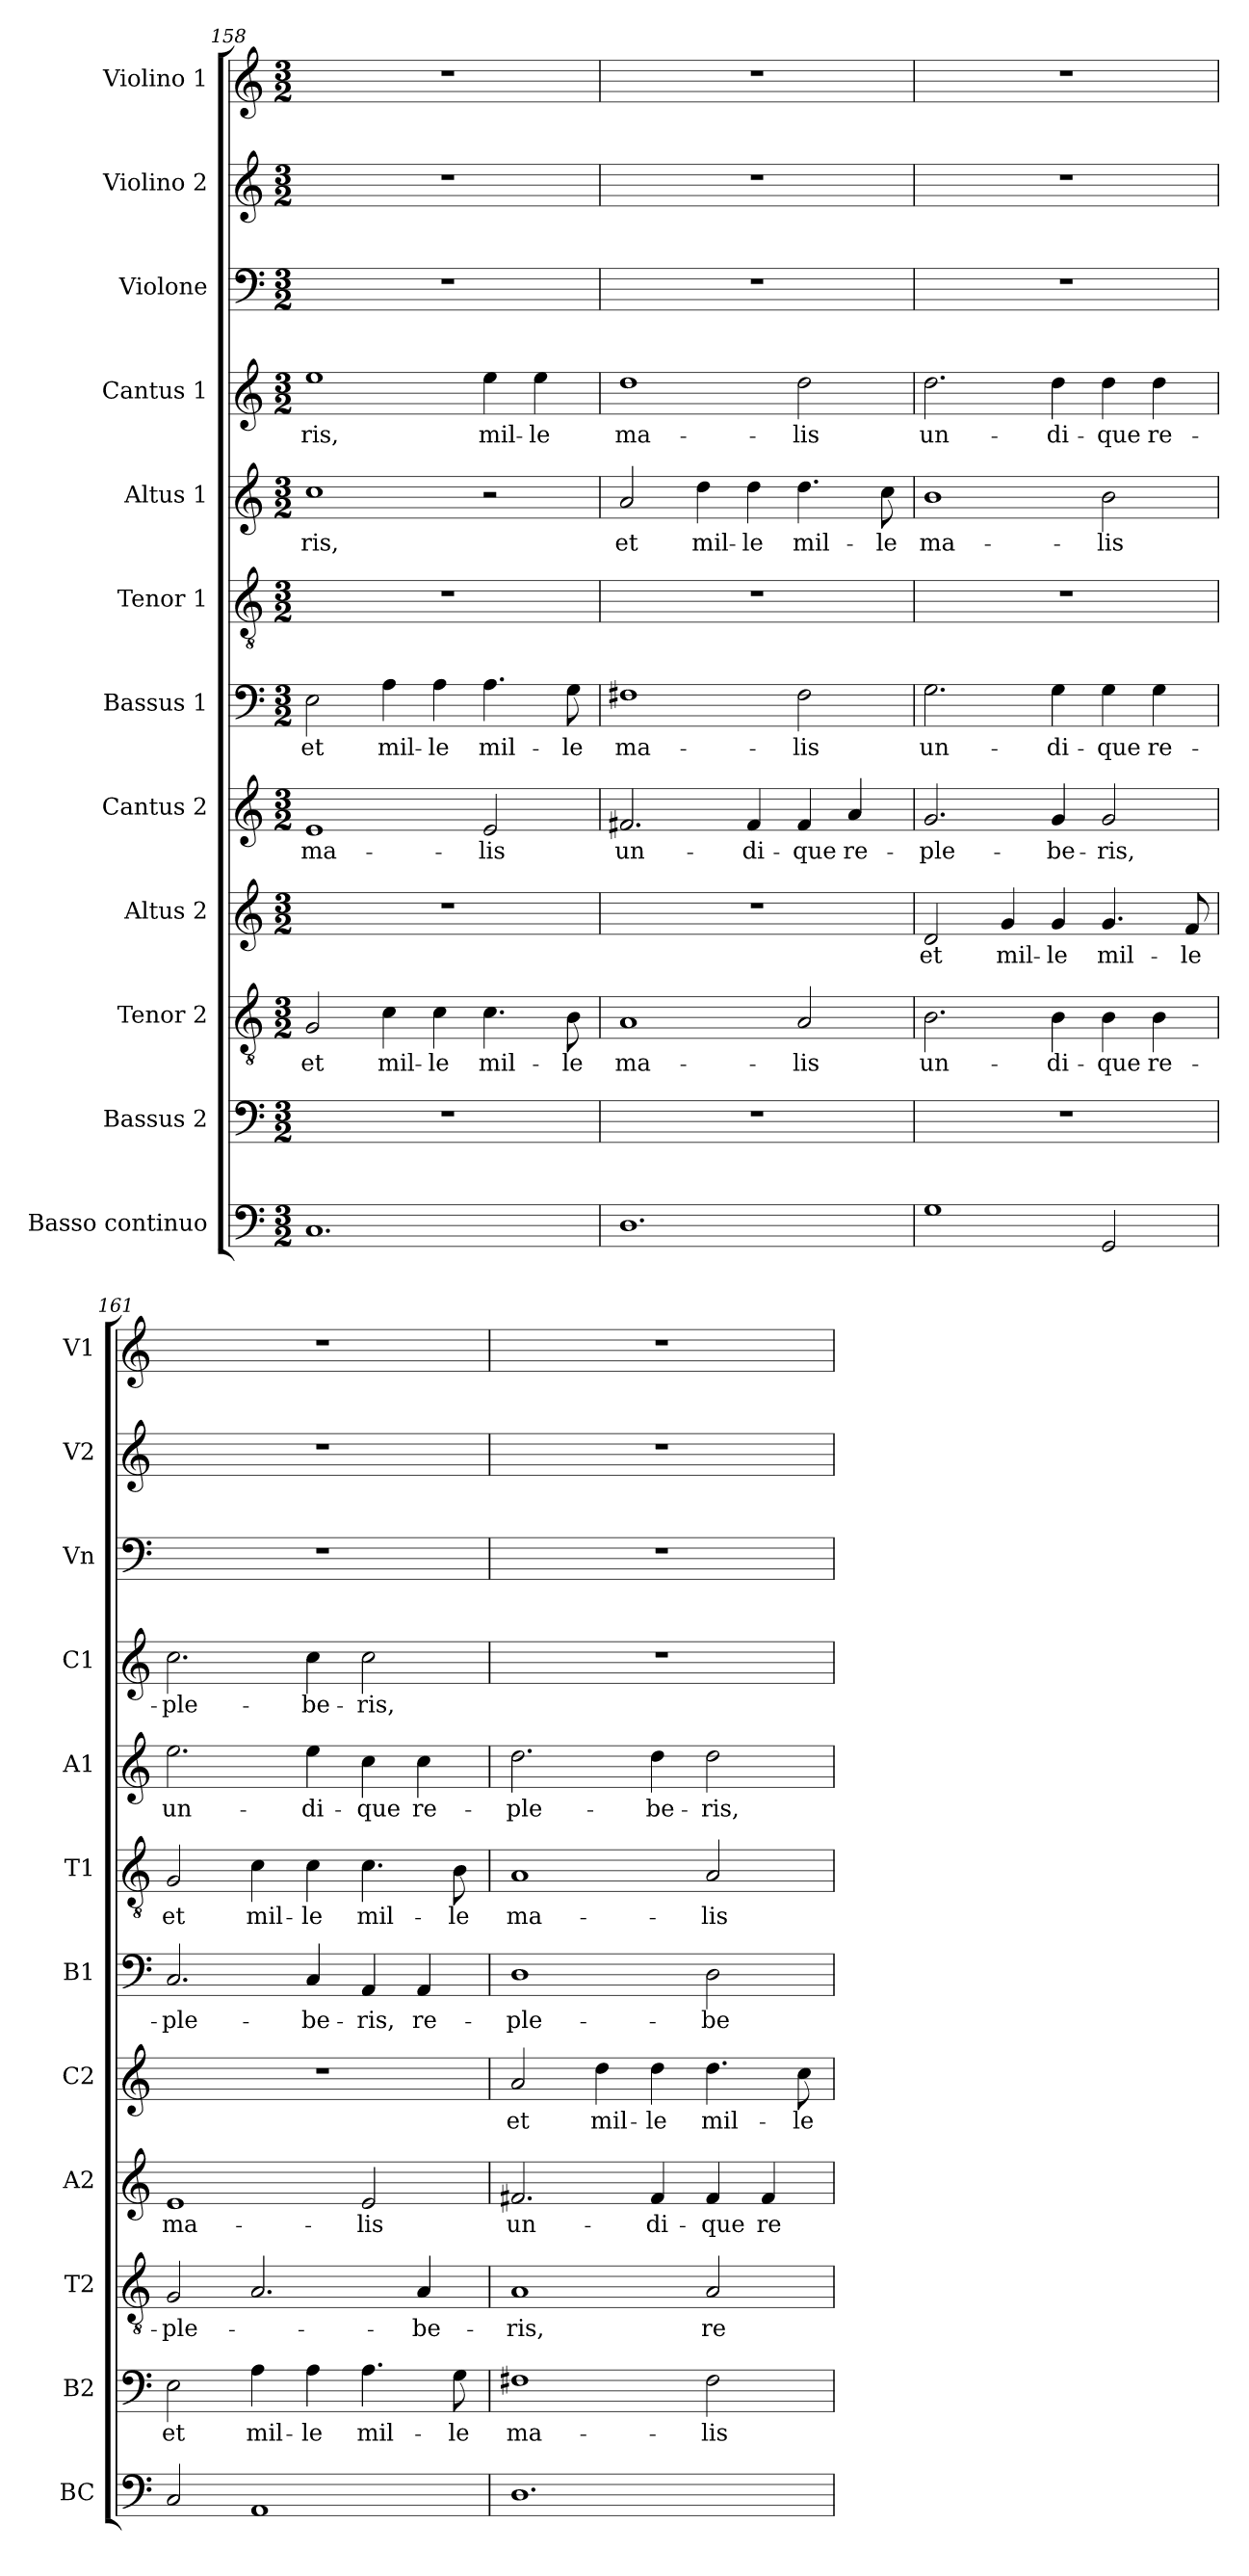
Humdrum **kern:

**kern	**kern	**text	**kern	**text	**kern	**text	**kern	**text	**kern	**text	**kern	**text	**kern	**text	**kern	**text	**kern	**kern	**kern
*part12	*part11	*part11	*part10	*part10	*part9	*part9	*part8	*part8	*part7	*part7	*part6	*part6	*part5	*part5	*part4	*part4	*part3	*part2	*part1
*staff12	*staff11	*staff11	*staff10	*staff10	*staff9	*staff9	*staff8	*staff8	*staff7	*staff7	*staff6	*staff6	*staff5	*staff5	*staff4	*staff4	*staff3	*staff2	*staff1
*I"Basso continuo	*I"Bassus 2	*	*I"Tenor 2	*	*I"Altus 2	*	*I"Cantus 2	*	*I"Bassus 1	*	*I"Tenor 1	*	*I"Altus 1	*	*I"Cantus 1	*	*I"Violone	*I"Violino 2	*I"Violino 1
*I'BC	*I'B2	*	*I'T2	*	*I'A2	*	*I'C2	*	*I'B1	*	*I'T1	*	*I'A1	*	*I'C1	*	*I'Vn	*I'V2	*I'V1
*clefF4	*clefF4	*	*clefGv2	*	*clefG2	*	*clefG2	*	*clefF4	*	*clefGv2	*	*clefG2	*	*clefG2	*	*clefF4	*clefG2	*clefG2
*ITrd7c12	*	*	*	*	*	*	*	*	*	*	*	*	*	*	*	*	*ITrd7c12	*	*
*k[]	*k[]	*	*k[]	*	*k[]	*	*k[]	*	*k[]	*	*k[]	*	*k[]	*	*k[]	*	*k[]	*k[]	*k[]
*C:	*C:	*	*C:	*	*C:	*	*C:	*	*C:	*	*C:	*	*C:	*	*C:	*	*C:	*C:	*C:
*M3/2	*M3/2	*	*M3/2	*	*M3/2	*	*M3/2	*	*M3/2	*	*M3/2	*	*M3/2	*	*M3/2	*	*M3/2	*M3/2	*M3/2
=158	=158	=158	=158	=158	=158	=158	=158	=158	=158	=158	=158	=158	=158	=158	=158	=158	=158	=158	=158
!	!	!	!	!LO:LY:b	!	!	!	!LO:LY:b	!	!LO:LY:b	!	!	!	!LO:LY:b	!	!LO:LY:b	!	!	!
1.CC	1.r	.	2G/	et	1.r	.	1e	ma-	2E\	et	1.r	.	1cc	-ris,	1ee	-ris,	1.r	1.r	1.r
!	!	!	!	!LO:LY:b	!	!	!	!	!	!LO:LY:b	!	!	!	!	!	!	!	!	!
.	.	.	4c\	mil-	.	.	.	.	4A\	mil-	.	.	.	.	.	.	.	.	.
!	!	!	!	!LO:LY:b	!	!	!	!	!	!LO:LY:b	!	!	!	!	!	!	!	!	!
.	.	.	4c\	-le	.	.	.	.	4A\	-le	.	.	.	.	.	.	.	.	.
!	!	!	!	!LO:LY:b	!	!	!	!LO:LY:b	!	!LO:LY:b	!	!	!	!	!	!LO:LY:b	!	!	!
.	.	.	4.c\	mil-	.	.	2e/	-lis	4.A\	mil-	.	.	2r	.	4ee\	mil-	.	.	.
!	!	!	!	!	!	!	!	!	!	!	!	!	!	!	!	!LO:LY:b	!	!	!
.	.	.	.	.	.	.	.	.	.	.	.	.	.	.	4ee\	-le	.	.	.
!	!	!	!	!LO:LY:b	!	!	!	!	!	!LO:LY:b	!	!	!	!	!	!	!	!	!
.	.	.	8B\	-le	.	.	.	.	8G\	-le	.	.	.	.	.	.	.	.	.
=159	=159	=159	=159	=159	=159	=159	=159	=159	=159	=159	=159	=159	=159	=159	=159	=159	=159	=159	=159
!	!	!	!	!LO:LY:b	!	!	!	!LO:LY:b	!	!LO:LY:b	!	!	!	!LO:LY:b	!	!LO:LY:b	!	!	!
1.DD	1.r	.	1A	ma-	1.r	.	2.f#X/	un-	1F#X	ma-	1.r	.	2a/	et	1dd	ma-	1.r	1.r	1.r
!	!	!	!	!	!	!	!	!	!	!	!	!	!	!LO:LY:b	!	!	!	!	!
.	.	.	.	.	.	.	.	.	.	.	.	.	4dd\	mil-	.	.	.	.	.
!	!	!	!	!	!	!	!	!LO:LY:b	!	!	!	!	!	!LO:LY:b	!	!	!	!	!
.	.	.	.	.	.	.	4f#/	-di-	.	.	.	.	4dd\	-le	.	.	.	.	.
!	!	!	!	!LO:LY:b	!	!	!	!LO:LY:b	!	!LO:LY:b	!	!	!	!LO:LY:b	!	!LO:LY:b	!	!	!
.	.	.	2A/	-lis	.	.	4f#/	-que	2F#\	-lis	.	.	4.dd\	mil-	2dd\	-lis	.	.	.
!	!	!	!	!	!	!	!	!LO:LY:b	!	!	!	!	!	!	!	!	!	!	!
.	.	.	.	.	.	.	4a/	re-	.	.	.	.	.	.	.	.	.	.	.
!	!	!	!	!	!	!	!	!	!	!	!	!	!	!LO:LY:b	!	!	!	!	!
.	.	.	.	.	.	.	.	.	.	.	.	.	8cc\	-le	.	.	.	.	.
=160	=160	=160	=160	=160	=160	=160	=160	=160	=160	=160	=160	=160	=160	=160	=160	=160	=160	=160	=160
!	!	!	!	!LO:LY:b	!	!LO:LY:b	!	!LO:LY:b	!	!LO:LY:b	!	!	!	!LO:LY:b	!	!LO:LY:b	!	!	!
1GG	1.r	.	2.B\	un-	2d/	et	2.g/	-ple-	2.G\	un-	1.r	.	1b	ma-	2.dd\	un-	1.r	1.r	1.r
!	!	!	!	!	!	!LO:LY:b	!	!	!	!	!	!	!	!	!	!	!	!	!
.	.	.	.	.	4g/	mil-	.	.	.	.	.	.	.	.	.	.	.	.	.
!	!	!	!	!LO:LY:b	!	!LO:LY:b	!	!LO:LY:b	!	!LO:LY:b	!	!	!	!	!	!LO:LY:b	!	!	!
.	.	.	4B\	-di-	4g/	-le	4g/	-be-	4G\	-di-	.	.	.	.	4dd\	-di-	.	.	.
!	!	!	!	!LO:LY:b	!	!LO:LY:b	!	!LO:LY:b	!	!LO:LY:b	!	!	!	!LO:LY:b	!	!LO:LY:b	!	!	!
2GGG/	.	.	4B\	-que	4.g/	mil-	2g/	-ris,	4G\	-que	.	.	2b\	-lis	4dd\	-que	.	.	.
!	!	!	!	!LO:LY:b	!	!	!	!	!	!LO:LY:b	!	!	!	!	!	!LO:LY:b	!	!	!
.	.	.	4B\	re-	.	.	.	.	4G\	re-	.	.	.	.	4dd\	re-	.	.	.
!	!	!	!	!	!	!LO:LY:b	!	!	!	!	!	!	!	!	!	!	!	!	!
.	.	.	.	.	8f/	-le	.	.	.	.	.	.	.	.	.	.	.	.	.
=161	=161	=161	=161	=161	=161	=161	=161	=161	=161	=161	=161	=161	=161	=161	=161	=161	=161	=161	=161
!	!	!LO:LY:b	!	!LO:LY:b	!	!LO:LY:b	!	!	!	!LO:LY:b	!	!LO:LY:b	!	!LO:LY:b	!	!LO:LY:b	!	!	!
2CC/	2E\	et	2G/	-ple-	1e	ma-	1.r	.	2.C/	-ple-	2G/	et	2.ee\	un-	2.cc\	-ple-	1.r	1.r	1.r
!	!	!LO:LY:b	!	!	!	!	!	!	!	!	!	!LO:LY:b	!	!	!	!	!	!	!
1AAA	4A\	mil-	2.A/	.	.	.	.	.	.	.	4c\	mil-	.	.	.	.	.	.	.
!	!	!LO:LY:b	!	!	!	!	!	!	!	!LO:LY:b	!	!LO:LY:b	!	!LO:LY:b	!	!LO:LY:b	!	!	!
.	4A\	-le	.	.	.	.	.	.	4C/	-be-	4c\	-le	4ee\	-di-	4cc\	-be-	.	.	.
!	!	!LO:LY:b	!	!	!	!LO:LY:b	!	!	!	!LO:LY:b	!	!LO:LY:b	!	!LO:LY:b	!	!LO:LY:b	!	!	!
.	4.A\	mil-	.	.	2e/	-lis	.	.	4AA/	-ris,	4.c\	mil-	4cc\	-que	2cc\	-ris,	.	.	.
!	!	!	!	!LO:LY:b	!	!	!	!	!	!LO:LY:b	!	!	!	!LO:LY:b	!	!	!	!	!
.	.	.	4A/	-be-	.	.	.	.	4AA/	re-	.	.	4cc\	re-	.	.	.	.	.
!	!	!LO:LY:b	!	!	!	!	!	!	!	!	!	!LO:LY:b	!	!	!	!	!	!	!
.	8G\	-le	.	.	.	.	.	.	.	.	8B\	-le	.	.	.	.	.	.	.
!!LO:PB:g=z
=162	=162	=162	=162	=162	=162	=162	=162	=162	=162	=162	=162	=162	=162	=162	=162	=162	=162	=162	=162
!	!	!LO:LY:b	!	!LO:LY:b	!	!LO:LY:b	!	!LO:LY:b	!	!LO:LY:b	!	!LO:LY:b	!	!LO:LY:b	!	!	!	!	!
1.DD	1F#X	ma-	1A	-ris,	2.f#X/	un-	2a/	et	1D	-ple-	1A	ma-	2.dd\	-ple-	1.r	.	1.r	1.r	1.r
!	!	!	!	!	!	!	!	!LO:LY:b	!	!	!	!	!	!	!	!	!	!	!
.	.	.	.	.	.	.	4dd\	mil-	.	.	.	.	.	.	.	.	.	.	.
!	!	!	!	!	!	!LO:LY:b	!	!LO:LY:b	!	!	!	!	!	!LO:LY:b	!	!	!	!	!
.	.	.	.	.	4f#/	-di-	4dd\	-le	.	.	.	.	4dd\	-be-	.	.	.	.	.
!	!	!LO:LY:b	!	!LO:LY:b	!	!LO:LY:b	!	!LO:LY:b	!	!LO:LY:b	!	!LO:LY:b	!	!LO:LY:b	!	!	!	!	!
.	2F#\	-lis	2A/	re-	4f#/	-que	4.dd\	mil-	2D\	-be-	2A/	-lis	2dd\	-ris,	.	.	.	.	.
!	!	!	!	!	!	!LO:LY:b	!	!	!	!	!	!	!	!	!	!	!	!	!
.	.	.	.	.	4f#/	re-	.	.	.	.	.	.	.	.	.	.	.	.	.
!	!	!	!	!	!	!	!	!LO:LY:b	!	!	!	!	!	!	!	!	!	!	!
.	.	.	.	.	.	.	8cc\	-le	.	.	.	.	.	.	.	.	.	.	.
=	=	=	=	=	=	=	=	=	=	=	=	=	=	=	=	=	=	=	=
*-	*-	*-	*-	*-	*-	*-	*-	*-	*-	*-	*-	*-	*-	*-	*-	*-	*-	*-	*-
